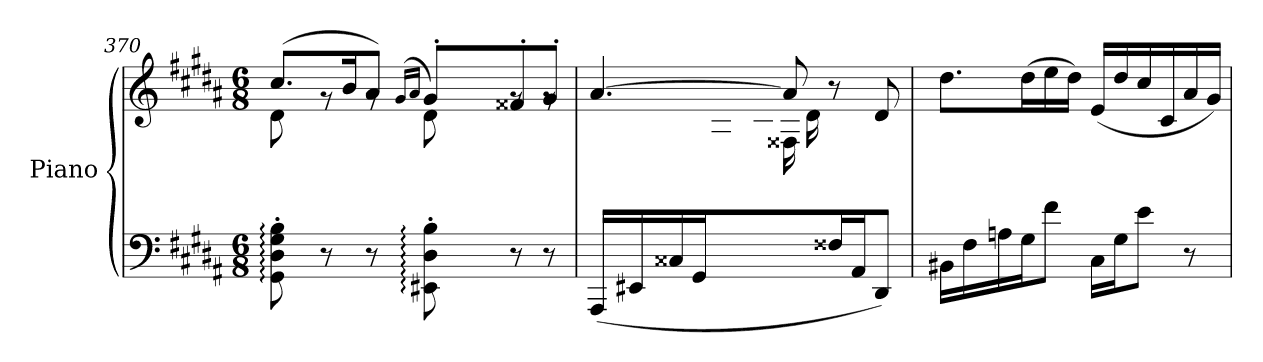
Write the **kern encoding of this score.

**kern	**kern
*part1	*part1
*staff2	*staff1
*I"Piano	*
*I'Pno.	*
*clefF4	*clefG2
*k[f#c#g#d#a#]	*k[f#c#g#d#a#]
*M6/8	*M6/8
=370	=370
*^	*^
*	*	*	*^
8GG#\' 8D#\' 8G#\' 8B\'	32GG#!yy: 32D#!yy: 32G#!yy: 32B!yy:	(8.cc#/L	8d#\	4.ryy
.	32ryy	.	.	.
.	16ryy	.	.	.
8r	8ryy	.	8rg	.
.	.	16b/K	.	.
8r	8ryy	8a#/J)	8rg	.
.	.	(>16qg#/LL	.	.
.	.	16qa#/JJ	.	.
8EE#X\' 8D#\' 8B\'	32EE#!yy: 32D#!yy: 32B!yy:	8g#'/L)	8d#\	32g#!LLLyy
.	32ryy	.	.	32a#!Jyy
.	16ryy	.	.	16g#!JJyy
8r	8ryy	8f##X'/	8rg	4ryy
8r	8ryy	8g#'/J	8rg	.
*v	*v	*	*	*
*	*	*v	*v
!!LO:PB:g=z
=371	=371	=371
(16AAA#/LL	[4.a#/	4ryy
16EE#X/	.	.
16C##X/	.	.
16GG#/	.	.
4ryy	.	16G#\
.	.	16c##X\JJ)
.	8a#/]	(16F##X\LL
.	.	16d#\
16F##X/	8r	4ryy
16AA#/J	.	.
8DD#/J)	8d#/	.
*	*v	*v
=372	=372
16BB#X\LL	8.dd#\L
16F#\	.
16An\	.
16G#\J	(16dd#\L
8f#\J	16ee\
.	16dd#\JJ)
16C#\LL	(16e/LL
16G#\J	16dd#/
8e\J	16cc#/
.	16c#/
8r	16a#/
.	16g#/JJ)
=	=
*-	*-
